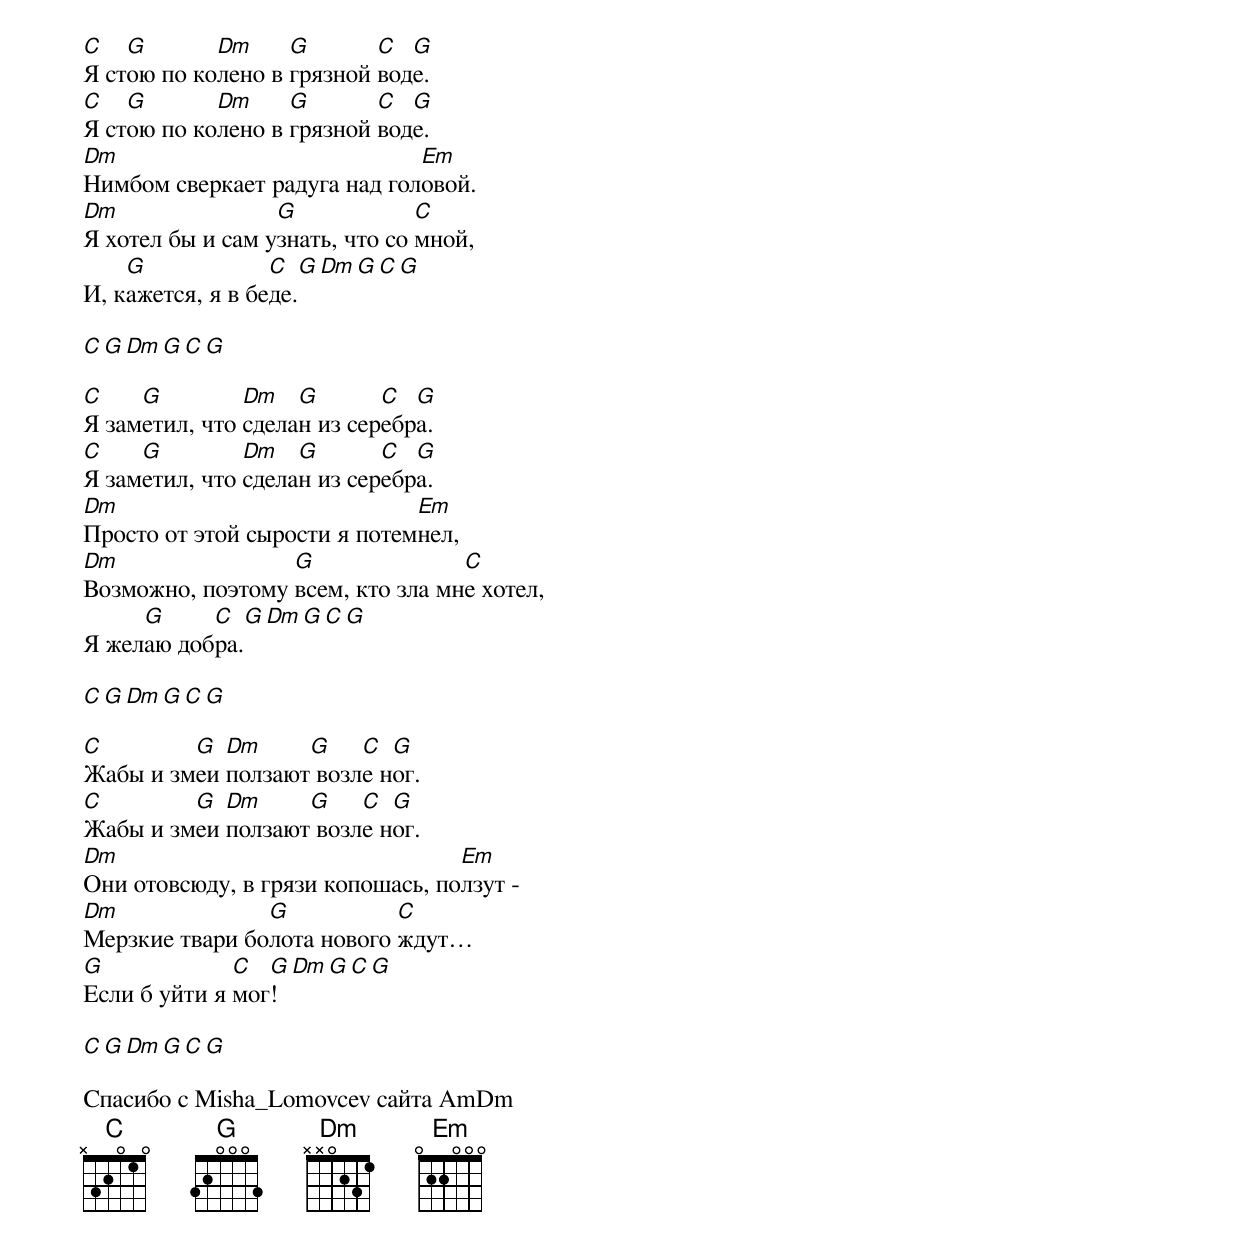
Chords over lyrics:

C   G       Dm     G       C  G
Я стою по колено в грязной воде.
C   G       Dm     G       C  G
Я стою по колено в грязной воде.
Dm                            Em
Нимбом сверкает радуга над головой.
Dm                G             C
Я хотел бы и сам узнать, что со мной,
    G             C  G Dm G C G
И, кажется, я в беде.

C G Dm G C G

C    G         Dm   G       C  G
Я заметил, что сделан из серебра.
C    G         Dm   G       C  G
Я заметил, что сделан из серебра.
Dm                            Em
Просто от этой сырости я потемнел,
Dm                G               C
Возможно, поэтому всем, кто зла мне хотел,
     G     C  G Dm G C G
Я желаю добра.

C G Dm G C G

C        G  Dm     G    C  G
Жабы и змеи ползают возле ног.
C        G  Dm     G    C  G
Жабы и змеи ползают возле ног.
Dm                                Em
Они отовсюду, в грязи копошась, ползут -
Dm              G           C
Мерзкие твари болота нового ждут…
G             C  G Dm G C G
Если б уйти я мог!

C G Dm G C G

Спасибо с Misha_Lomovcev сайта AmDm
